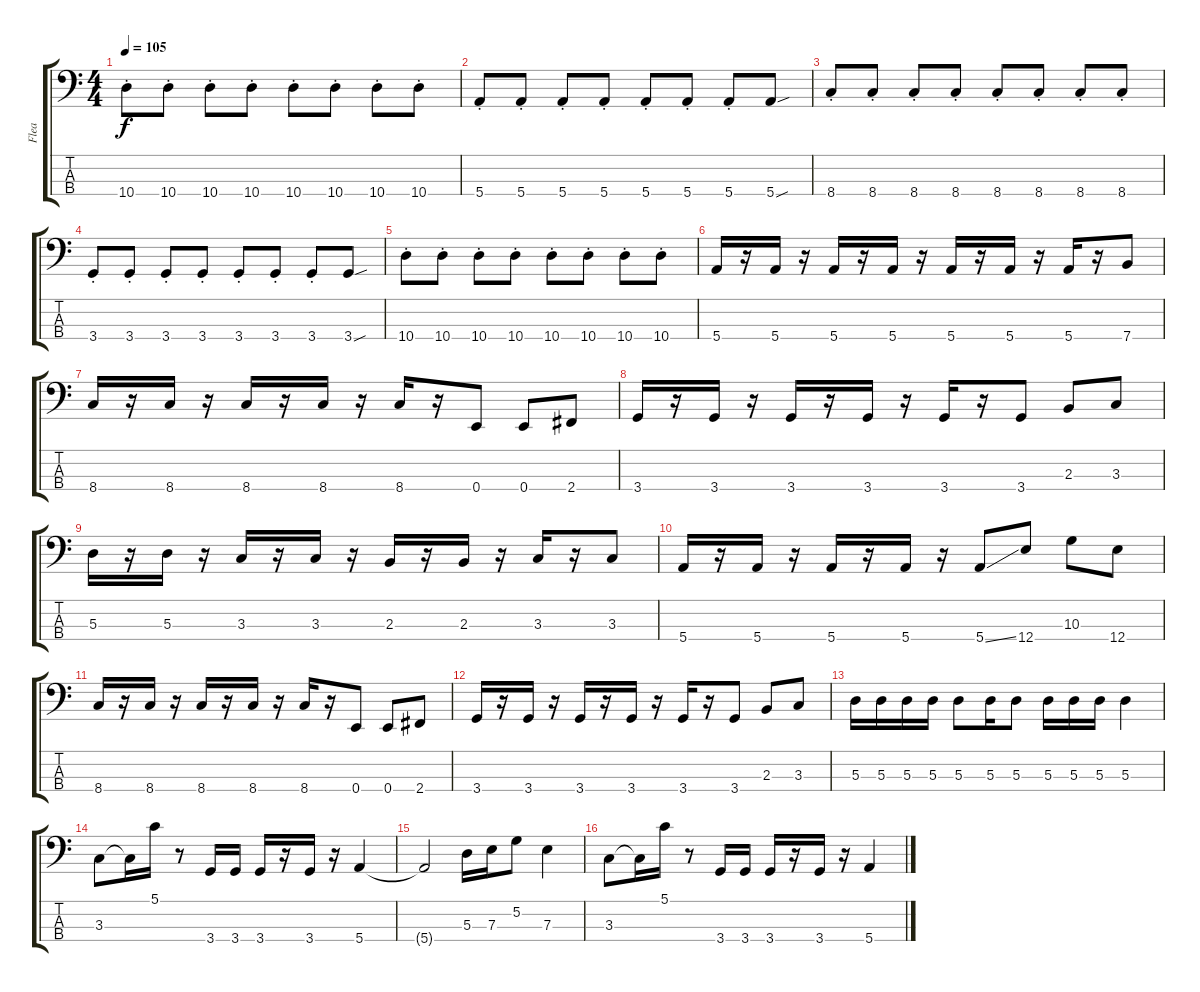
\track ("Flea" "Flea") {instrument electricbassfinger}
\staff {score tabs}
\tuning (G2 D2 A1 E1) {hide}
\ts (4 4)
\tempo 105
\clef f4
\ks c
10.4{st}.8{dy f} 10.4{st}.8 10.4{st}.8 10.4{st}.8 10.4{st}.8 10.4{st}.8 10.4{st}.8 10.4{st}.8 |
5.4{st}.8 5.4{st}.8 5.4{st}.8 5.4{st}.8 5.4{st}.8 5.4{st}.8 5.4{st}.8 5.4{sou}.8 |
8.4{st}.8 8.4{st}.8 8.4{st}.8 8.4{st}.8 8.4{st}.8 8.4{st}.8 8.4{st}.8 8.4{st}.8 |
3.4{st}.8 3.4{st}.8 3.4{st}.8 3.4{st}.8 3.4{st}.8 3.4{st}.8 3.4{st}.8 3.4{sou}.8 |
10.4{st}.8 10.4{st}.8 10.4{st}.8 10.4{st}.8 10.4{st}.8 10.4{st}.8 10.4{st}.8 10.4{st}.8 |
5.4.16 r.16 5.4.16 r.16 5.4.16 r.16 5.4.16 r.16 5.4.16 r.16 5.4.16 r.16 5.4.16 r.16 7.4.8 |
8.4.16 r.16 8.4.16 r.16 8.4.16 r.16 8.4.16 r.16 8.4.16 r.16 0.4.8 0.4.8 2.4.8 |
3.4.16 r.16 3.4.16 r.16 3.4.16 r.16 3.4.16 r.16 3.4.16 r.16 3.4.8 2.3.8 3.3.8 |
5.3.16 r.16 5.3.16 r.16 3.3.16 r.16 3.3.16 r.16 2.3.16 r.16 2.3.16 r.16 3.3.16 r.16 3.3.8 |
5.4.16 r.16 5.4.16 r.16 5.4.16 r.16 5.4.16 r.16 5.4{ss}.8 12.4.8 10.3.8 12.4.8 |
8.4.16 r.16 8.4.16 r.16 8.4.16 r.16 8.4.16 r.16 8.4.16 r.16 0.4.8 0.4.8 2.4.8 |
3.4.16 r.16 3.4.16 r.16 3.4.16 r.16 3.4.16 r.16 3.4.16 r.16 3.4.8 2.3.8 3.3.8 |
5.3.16 5.3.16 5.3.16 5.3.16 5.3.8 5.3.16 5.3.8 5.3.16 5.3.16 5.3.16 5.3.4 |
3.3.8 3.3{t}.16 5.1.16 r.8 3.4.16 3.4.16 3.4.16 r.16 3.4.16 r.16 5.4.4 |
5.4{t}.2 5.3.16 7.3.16 5.2.8 7.3.4 |
3.3.8 3.3{t}.16 5.1.16 r.8 3.4.16 3.4.16 3.4.16 r.16 3.4.16 r.16 5.4.4
